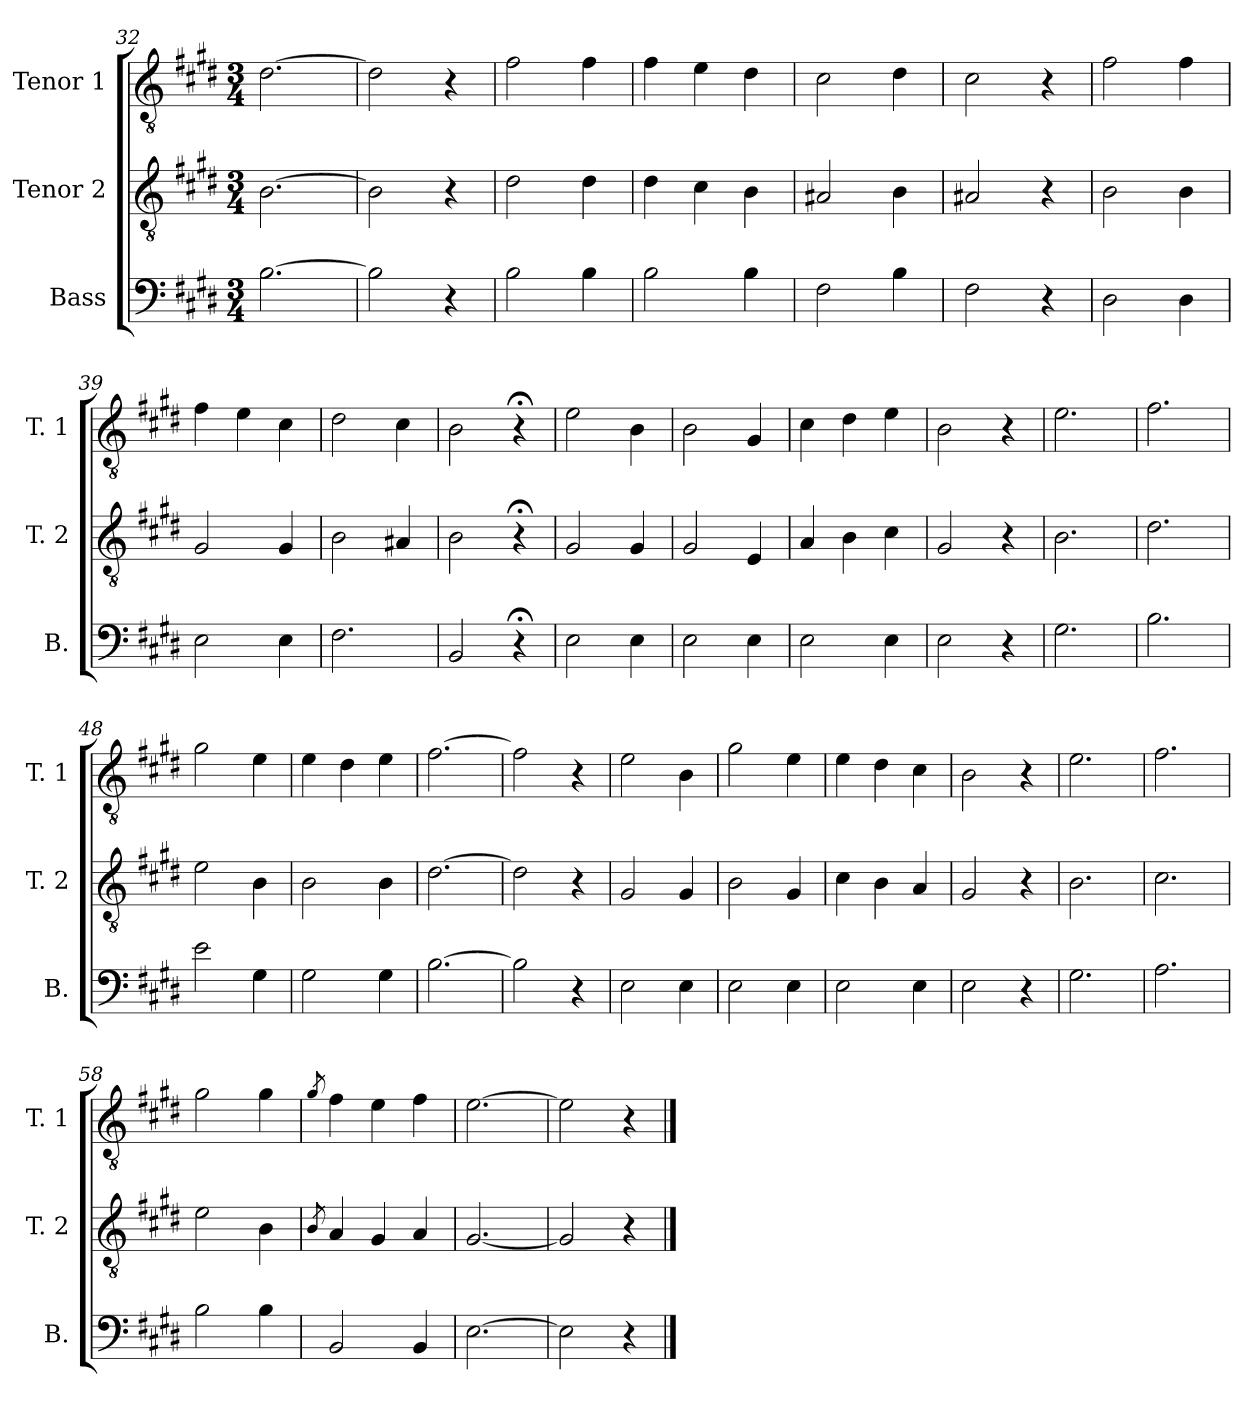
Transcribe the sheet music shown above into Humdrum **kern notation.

**kern	**kern	**kern
*part3	*part2	*part1
*staff3	*staff2	*staff1
*I"Bass	*I"Tenor 2	*I"Tenor 1
*I'B.	*I'T. 2	*I'T. 1
*clefF4	*clefGv2	*clefGv2
*	*ITrd7c12	*ITrd7c12
*k[f#c#g#d#]	*k[f#c#g#d#]	*k[f#c#g#d#]
*E:	*E:	*E:
*M3/4	*M3/4	*M3/4
=32	=32	=32
[2.Bi\	[2.BBi\	[2.D#i\
=33	=33	=33
2Bi\]	2BBi\]	2D#i\]
4r	4r	4r
!!LO:LB:g=z
=34	=34	=34
2Bi\	2D#i\	2F#i\
4Bi\	4D#i\	4F#i\
=35	=35	=35
2Bi\	4D#i\	4F#i\
.	4C#i\	4Ei\
4Bi\	4BBi\	4D#i\
=36	=36	=36
2F#i\	2AA#Xi/	2C#i\
4Bi\	4BBi\	4D#i\
=37	=37	=37
2F#i\	2AA#Xi/	2C#i\
4r	4r	4r
=38	=38	=38
2D#i\	2BBi\	2F#i\
4D#i\	4BBi\	4F#i\
=39	=39	=39
2Ei\	2GG#i/	4F#i\
.	.	4Ei\
4Ei\	4GG#i/	4C#i\
=40	=40	=40
2.F#i\	2BBi\	2D#i\
.	4AA#Xi/	4C#i\
=41	=41	=41
2BBi/	2BBi\	2BBi\
4r;	4r;	4r;
!!LO:PB:g=z
=42	=42	=42
2Ei\	2GG#i/	2Ei\
4Ei\	4GG#i/	4BBi\
=43	=43	=43
2Ei\	2GG#i/	2BBi\
4Ei\	4EEi/	4GG#i/
=44	=44	=44
2Ei\	4AAi/	4C#i\
.	4BBi\	4D#i\
4Ei\	4C#i\	4Ei\
=45	=45	=45
2Ei\	2GG#i/	2BBi\
4r	4r	4r
=46	=46	=46
2.G#i\	2.BBi\	2.Ei\
=47	=47	=47
2.Bi\	2.D#i\	2.F#i\
=48	=48	=48
2ei\	2Ei\	2G#i\
4G#i\	4BBi\	4Ei\
=49	=49	=49
2G#i\	2BBi\	4Ei\
.	.	4D#i\
4G#i\	4BBi\	4Ei\
=50	=50	=50
[2.Bi\	[2.D#i\	[2.F#i\
!!LO:LB:g=z
=51	=51	=51
2Bi\]	2D#i\]	2F#i\]
4r	4r	4r
=52	=52	=52
2Ei\	2GG#i/	2Ei\
4Ei\	4GG#i/	4BBi\
=53	=53	=53
2Ei\	2BBi\	2G#i\
4Ei\	4GG#i/	4Ei\
=54	=54	=54
2Ei\	4C#i\	4Ei\
.	4BBi\	4D#i\
4Ei\	4AAi/	4C#i\
=55	=55	=55
2Ei\	2GG#i/	2BBi\
4r	4r	4r
!!LO:LB:g=z
=56	=56	=56
2.G#i\	2.BBi\	2.Ei\
=57	=57	=57
2.Ai\	2.C#i\	2.F#i\
=58	=58	=58
2Bi\	2Ei\	2G#i\
4Bi\	4BBi\	4G#i\
=59	=59	=59
.	8qBBi/	8qG#i/
2BBi/	4AAi/	4F#i\
.	4GG#i/	4Ei\
4BBi/	4AAi/	4F#i\
=60	=60	=60
[2.Ei\	[2.GG#i/	[2.Ei\
=61	=61	=61
2Ei\]	2GG#i/]	2Ei\]
4r	4r	4r
==	==	==
*-	*-	*-
